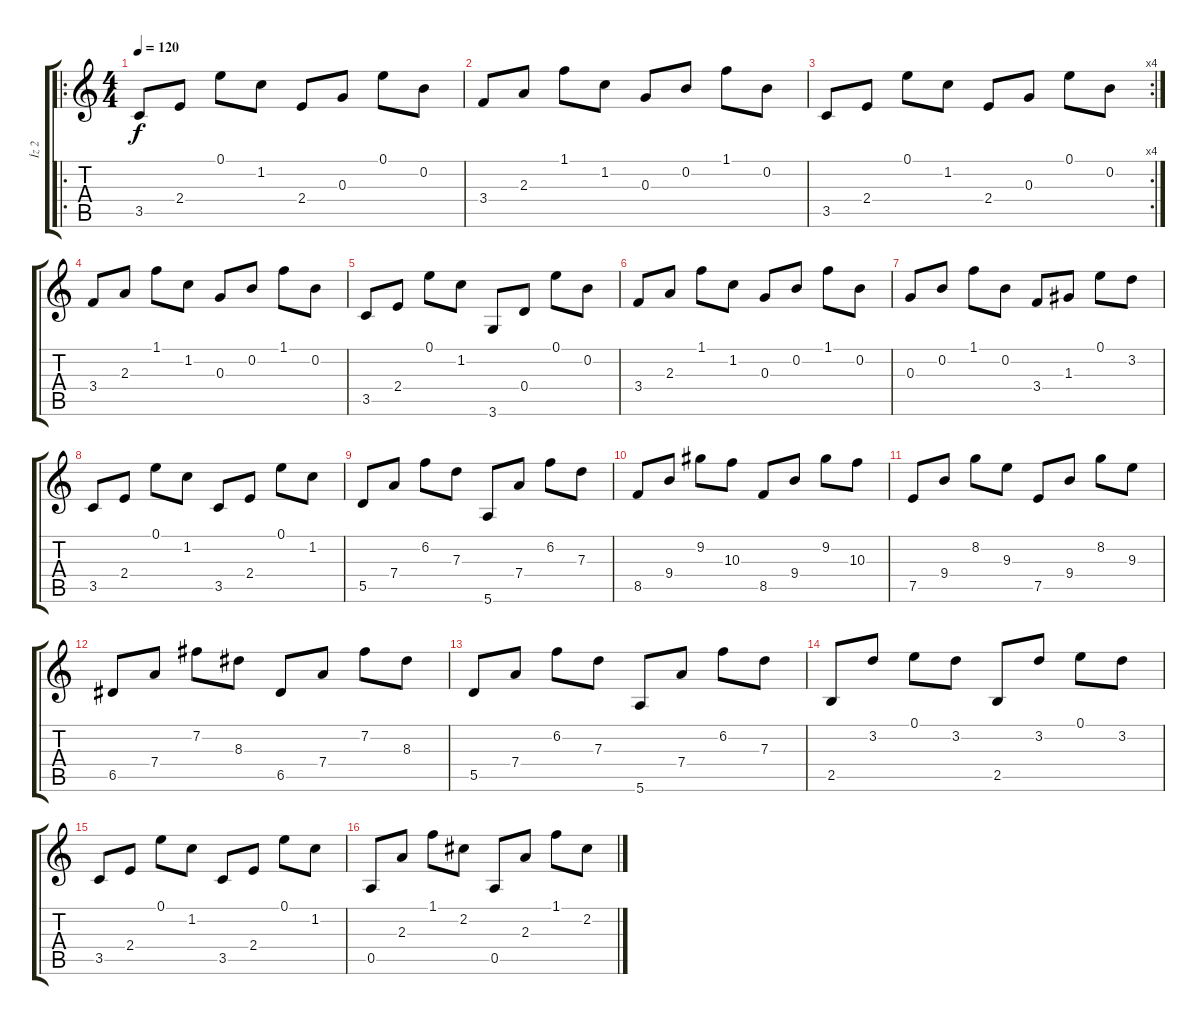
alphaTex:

\track ("İz 2" "İz 2") {instrument acousticguitarnylon}
\staff {score tabs}
\tuning (E4 B3 G3 D3 A2 E2) {hide}
\ro
\ts (4 4)
\tempo 120
\clef g2
\ks c
3.5.8{dy f instrument acousticguitarnylon} 2.4.8 0.1.8 1.2.8 2.4.8 0.3.8 0.1.8 0.2.8 |
3.4.8 2.3.8 1.1.8 1.2.8 0.3.8 0.2.8 1.1.8 0.2.8 |
\rc 4
3.5.8 2.4.8 0.1.8 1.2.8 2.4.8 0.3.8 0.1.8 0.2.8 |
3.4.8 2.3.8 1.1.8 1.2.8 0.3.8 0.2.8 1.1.8 0.2.8 |
3.5.8 2.4.8 0.1.8 1.2.8 3.6.8 0.4.8 0.1.8 0.2.8 |
3.4.8 2.3.8 1.1.8 1.2.8 0.3.8 0.2.8 1.1.8 0.2.8 |
0.3.8 0.2.8 1.1.8 0.2.8 3.4.8 1.3.8 0.1.8 3.2.8 |
3.5.8 2.4.8 0.1.8 1.2.8 3.5.8 2.4.8 0.1.8 1.2.8 |
5.5.8 7.4.8 6.2.8 7.3.8 5.6.8 7.4.8 6.2.8 7.3.8 |
8.5.8 9.4.8 9.2.8 10.3.8 8.5.8 9.4.8 9.2.8 10.3.8 |
7.5.8 9.4.8 8.2.8 9.3.8 7.5.8 9.4.8 8.2.8 9.3.8 |
6.5.8 7.4.8 7.2.8 8.3.8 6.5.8 7.4.8 7.2.8 8.3.8 |
5.5.8 7.4.8 6.2.8 7.3.8 5.6.8 7.4.8 6.2.8 7.3.8 |
2.5.8 3.2.8 0.1.8 3.2.8 2.5.8 3.2.8 0.1.8 3.2.8 |
3.5.8 2.4.8 0.1.8 1.2.8 3.5.8 2.4.8 0.1.8 1.2.8 |
0.5.8 2.3.8 1.1.8 2.2.8 0.5.8 2.3.8 1.1.8 2.2.8
